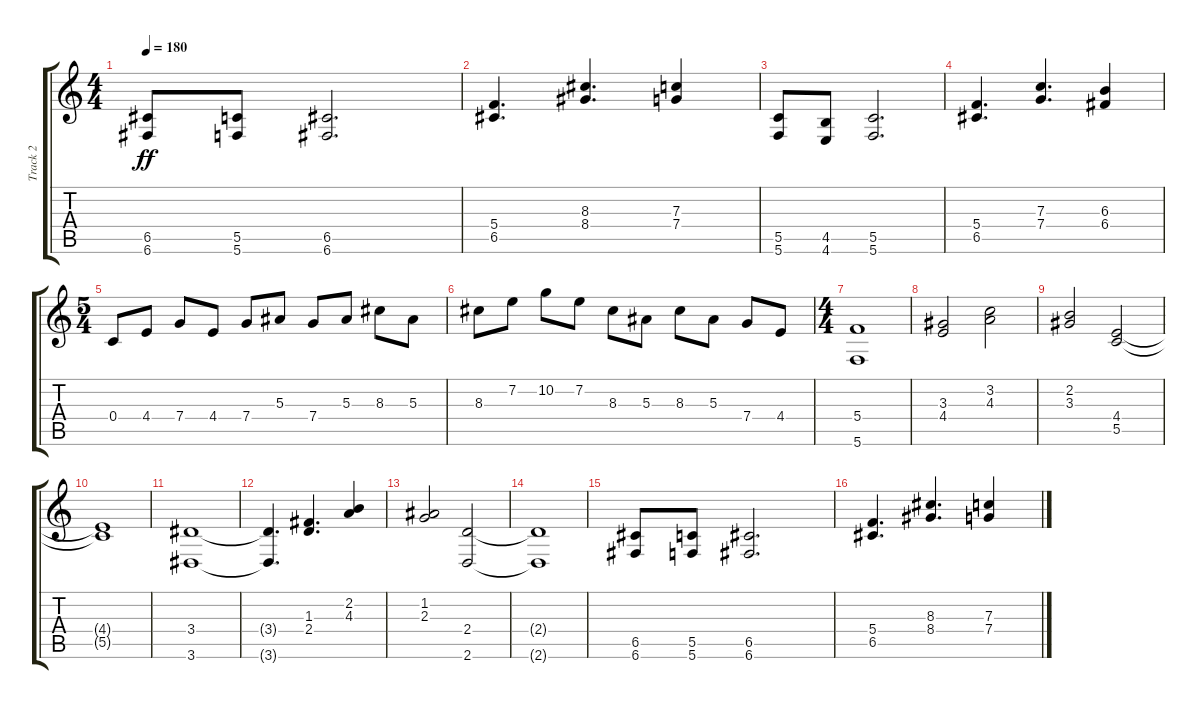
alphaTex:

\track ("Track 2" "Track 2") {instrument distortionguitar}
\staff {score tabs}
\tuning (D4 A3 F3 C3 G2 C2) {hide}
\ts (4 4)
\tempo 180
\clef g2
\ks c
(6.5 6.6).8{dy ff} (5.5 5.6).8 (6.5 6.6).2{d} |
(5.4 6.5).4{d} (8.3 8.4).4{d} (7.3 7.4).4 |
(5.5 5.6).8 (4.5 4.6).8 (5.5 5.6).2{d} |
(5.4 6.5).4{d} (7.3 7.4).4{d} (6.3 6.4).4 |
\ts (5 4)
0.4.8 4.4.8 7.4.8 4.4.8 7.4.8 5.3.8 7.4.8 5.3.8 8.3.8 5.3.8 |
8.3.8 7.2.8 10.2.8 7.2.8 8.3.8 5.3.8 8.3.8 5.3.8 7.4.8 4.4.8 |
\ts (4 4)
(5.4 5.6).1 |
(3.3 4.4).2 (3.2 4.3).2 |
(2.2 3.3).2 (4.4 5.5).2 |
(4.4{t} 5.5{t}).1 |
(3.4 3.6).1 |
(3.4{t} 3.6{t}).4{d} (1.3 2.4).4{d} (2.2 4.3).4 |
(1.2 2.3).2 (2.4 2.6).2 |
(2.4{t} 2.6{t}).1 |
(6.5 6.6).8 (5.5 5.6).8 (6.5 6.6).2{d} |
(5.4 6.5).4{d} (8.3 8.4).4{d} (7.3 7.4).4
